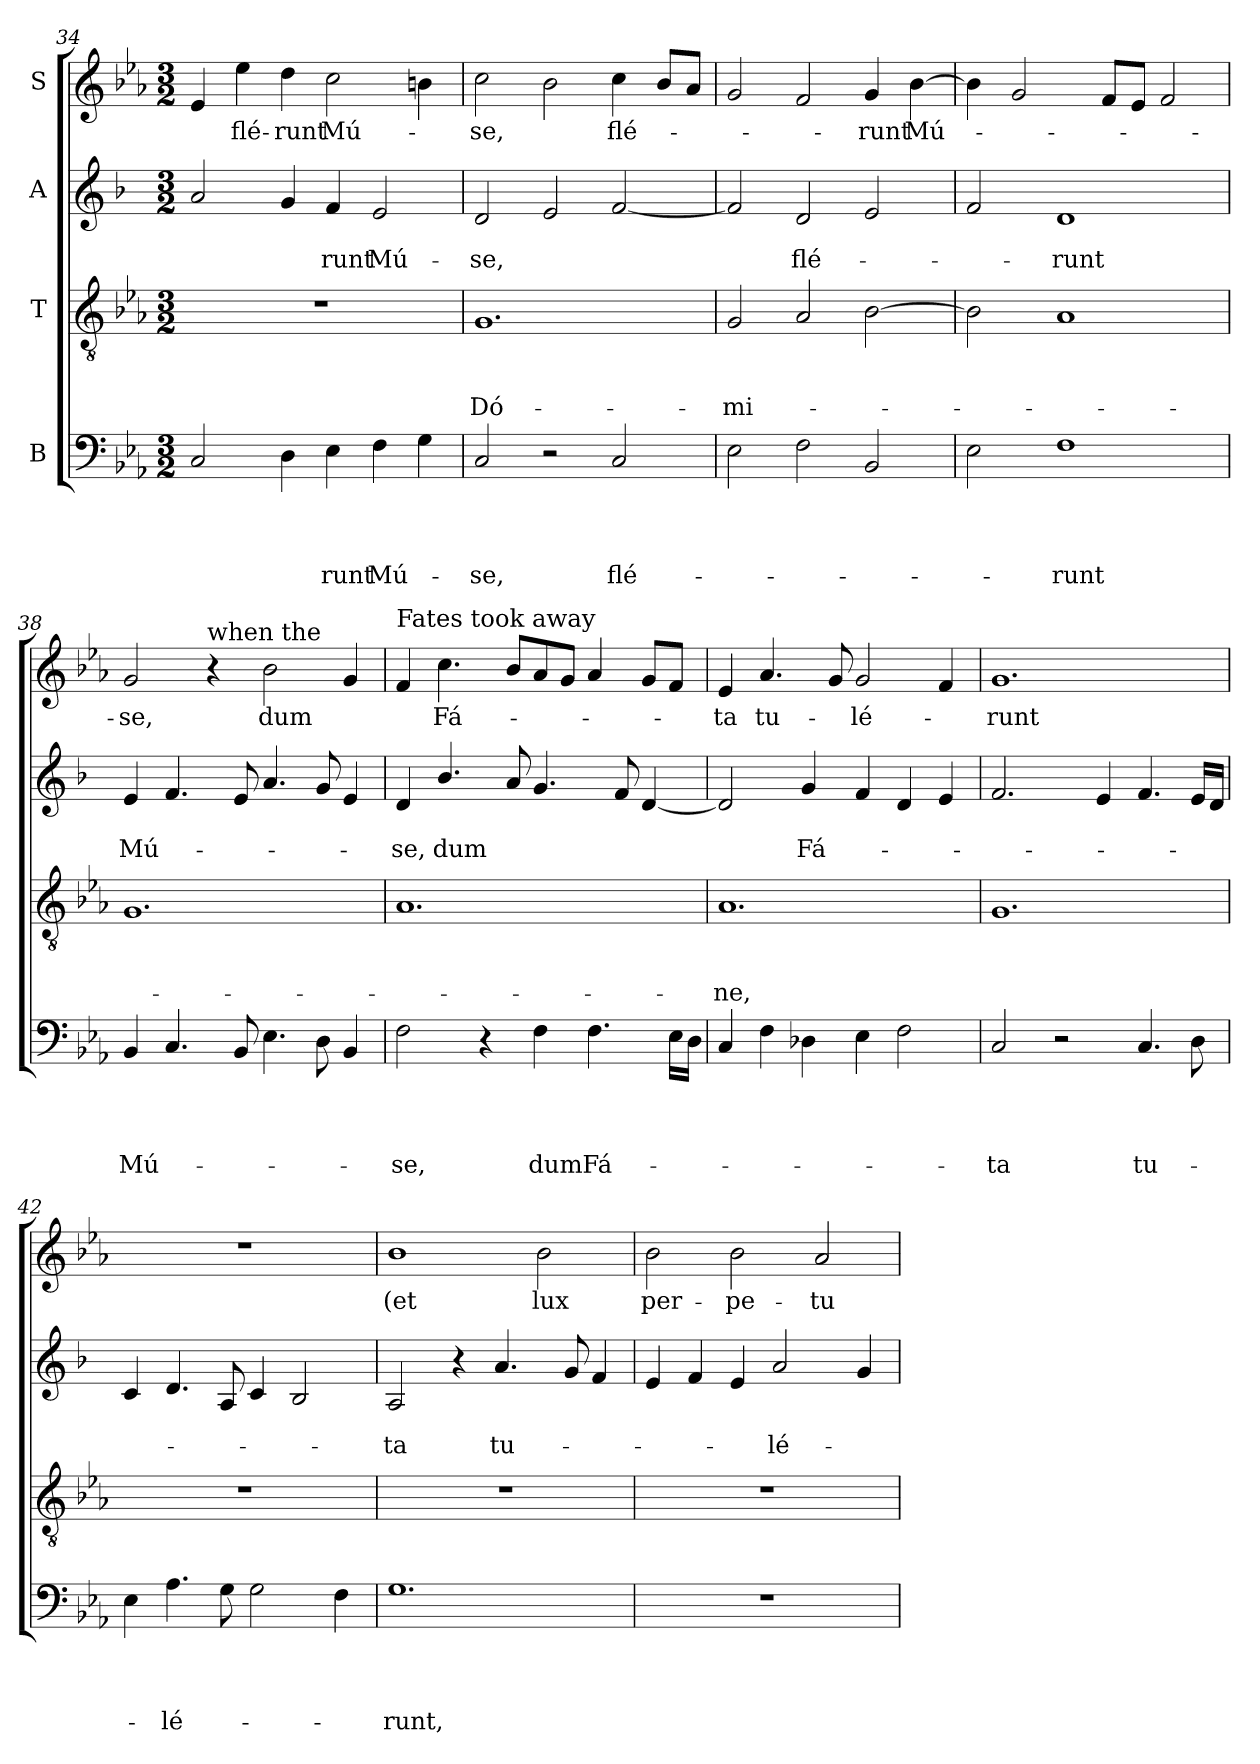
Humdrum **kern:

**kern	**text	**text	**text	**text	**kern	**text	**text	**text	**kern	**text	**text	**kern	**text
*part4	*part4	*part4	*part4	*part4	*part3	*part3	*part3	*part3	*part2	*part2	*part2	*part1	*part1
*staff4	*staff4	*staff4	*staff4	*staff4	*staff3	*staff3	*staff3	*staff3	*staff2	*staff2	*staff2	*staff1	*staff1
*I"B	*	*	*	*	*I"T	*	*	*	*I"A	*	*	*I"S	*
*clefF4	*	*	*	*	*clefGv2	*	*	*	*clefG2	*	*	*clefG2	*
*	*	*	*	*	*	*	*	*	*ITrd1c2	*	*	*	*
*k[b-e-a-]	*	*	*	*	*k[b-e-a-]	*	*	*	*k[b-e-a-]	*	*	*k[b-e-a-]	*
*E-:	*	*	*	*	*E-:	*	*	*	*E-:	*	*	*E-:	*
*M3/2	*	*	*	*	*M3/2	*	*	*	*M3/2	*	*	*M3/2	*
=34	=34	=34	=34	=34	=34	=34	=34	=34	=34	=34	=34	=34	=34
2C/	.	.	.	.	1.r	.	.	.	2g/	.	.	4e-/	.
!	!	!	!	!	!	!	!	!	!	!	!	!	!LO:LY:b
.	.	.	.	.	.	.	.	.	.	.	.	4ee-\	flé-
!	!	!	!	!	!	!	!	!	!	!	!	!	!LO:LY:b
4D\	.	.	.	.	.	.	.	.	4f/	.	.	4dd\	-runt
!	!	!	!	!LO:LY:b	!	!	!	!	!	!	!LO:LY:b	!	!LO:LY:b
4E-\	.	.	.	-runt	.	.	.	.	4e-/	.	-runt	2cc\	Mú-
!	!	!	!	!LO:LY:b	!	!	!	!	!	!	!LO:LY:b	!	!
4F\	.	.	.	Mú-	.	.	.	.	2d/	.	Mú-	.	.
4G\	.	.	.	.	.	.	.	.	.	.	.	4b\	.
=35	=35	=35	=35	=35	=35	=35	=35	=35	=35	=35	=35	=35	=35
!	!	!	!	!LO:LY:b	!	!	!	!LO:LY:b	!	!	!LO:LY:b	!	!LO:LY:b
2C/	.	.	.	-se,	1.G	.	.	Dó-	2c/	.	-se,	2cc\	-se,
2r	.	.	.	.	.	.	.	.	2d/	.	.	2b-\	.
!	!	!	!	!LO:LY:b	!	!	!	!	!	!	!	!	!LO:LY:b
2C/	.	.	.	flé-	.	.	.	.	[2e-/	.	.	4cc\	flé-
.	.	.	.	.	.	.	.	.	.	.	.	8b-/L	.
.	.	.	.	.	.	.	.	.	.	.	.	8a-/J	.
=36	=36	=36	=36	=36	=36	=36	=36	=36	=36	=36	=36	=36	=36
!	!	!	!	!	!	!	!	!LO:LY:b	!	!	!	!	!
2E-\	.	.	.	.	2G/	.	.	-mi-	2e-/]	.	.	2g/	.
!	!	!	!	!	!	!	!	!	!	!	!LO:LY:b	!	!
2F\	.	.	.	.	2A-/	.	.	.	2c/	.	flé-	2f/	.
!	!	!	!	!	!	!	!	!	!	!	!	!	!LO:LY:b
2BB-/	.	.	.	.	[2B-\	.	.	.	2d/	.	.	4g/	-runt
!	!	!	!	!	!	!	!	!	!	!	!	!	!LO:LY:b
.	.	.	.	.	.	.	.	.	.	.	.	[4b-\	Mú-
!!LO:LB:g=z
=37	=37	=37	=37	=37	=37	=37	=37	=37	=37	=37	=37	=37	=37
2E-\	.	.	.	.	2B-\]	.	.	.	2e-/	.	.	4b-\]	.
.	.	.	.	.	.	.	.	.	.	.	.	2g/	.
!	!	!	!	!LO:LY:b	!	!	!	!	!	!	!LO:LY:b	!	!
1F	.	.	.	-runt	1A-	.	.	.	1c	.	-runt	.	.
.	.	.	.	.	.	.	.	.	.	.	.	8f/L	.
.	.	.	.	.	.	.	.	.	.	.	.	8e-/J	.
.	.	.	.	.	.	.	.	.	.	.	.	2f/	.
=38	=38	=38	=38	=38	=38	=38	=38	=38	=38	=38	=38	=38	=38
!	!	!	!	!LO:LY:b	!	!	!	!	!	!	!LO:LY:b	!	!LO:LY:b
4BB-/	.	.	.	Mú-	1.G	.	.	.	4d/	.	Mú-	2g/	-se,
4.C/	.	.	.	.	.	.	.	.	4.e-/	.	.	.	.
!	!	!	!	!	!	!	!	!	!	!	!	!LO:TX:a:t=when the	!
.	.	.	.	.	.	.	.	.	.	.	.	4r	.
8BB-/	.	.	.	.	.	.	.	.	8d/	.	.	.	.
!	!	!	!	!	!	!	!	!	!	!	!	!	!LO:LY:b
4.E-\	.	.	.	.	.	.	.	.	4.g/	.	.	2b-\	dum
8D\	.	.	.	.	.	.	.	.	8f/	.	.	.	.
4BB-/	.	.	.	.	.	.	.	.	4d/	.	.	4g/	.
=39	=39	=39	=39	=39	=39	=39	=39	=39	=39	=39	=39	=39	=39
!	!	!	!	!	!	!	!	!	!	!	!	!LO:TX:a:t=Fates took away	!
!	!	!	!	!LO:LY:b	!	!	!	!	!	!	!LO:LY:b	!	!
2F\	.	.	.	-se,	1.A-	.	.	.	4c/	.	-se,	4f/	.
!	!	!	!	!	!	!	!	!	!	!	!LO:LY:b	!	!LO:LY:b
.	.	.	.	.	.	.	.	.	4.a-/	.	dum	4.cc\	Fá-
4r	.	.	.	.	.	.	.	.	.	.	.	.	.
.	.	.	.	.	.	.	.	.	8g/	.	.	8b-/L	.
!	!	!	!	!LO:LY:b	!	!	!	!	!	!	!	!	!
4F\	.	.	.	dum	.	.	.	.	4.f/	.	.	8a-/	.
.	.	.	.	.	.	.	.	.	.	.	.	8g/J	.
!	!	!	!	!LO:LY:b	!	!	!	!	!	!	!	!	!
4.F\	.	.	.	Fá-	.	.	.	.	.	.	.	4a-/	.
.	.	.	.	.	.	.	.	.	8e-/	.	.	.	.
.	.	.	.	.	.	.	.	.	[4c/	.	.	8g/L	.
16E-\LL	.	.	.	.	.	.	.	.	.	.	.	8f/J	.
16D\JJ	.	.	.	.	.	.	.	.	.	.	.	.	.
=40	=40	=40	=40	=40	=40	=40	=40	=40	=40	=40	=40	=40	=40
!	!	!	!	!	!	!	!	!LO:LY:b	!	!	!	!	!LO:LY:b
4C/	.	.	.	.	1.A-	.	.	-ne,	2c/]	.	.	4e-/	-ta
!	!	!	!	!	!	!	!	!	!	!	!	!	!LO:LY:b
4F\	.	.	.	.	.	.	.	.	.	.	.	4.a-/	tu-
!	!	!	!	!	!	!	!	!	!	!	!LO:LY:b	!	!
4D-\	.	.	.	.	.	.	.	.	4f/	.	Fá-	.	.
.	.	.	.	.	.	.	.	.	.	.	.	8g/	.
!	!	!	!	!	!	!	!	!	!	!	!	!	!LO:LY:b
4E-\	.	.	.	.	.	.	.	.	4e-/	.	.	2g/	-lé-
2F\	.	.	.	.	.	.	.	.	4c/	.	.	.	.
.	.	.	.	.	.	.	.	.	4d/	.	.	4f/	.
!!LO:PB:g=z
=41	=41	=41	=41	=41	=41	=41	=41	=41	=41	=41	=41	=41	=41
!	!	!	!	!LO:LY:b	!	!	!	!	!	!	!	!	!LO:LY:b
2C/	.	.	.	-ta	1.G	.	.	.	2.e-/	.	.	1.g	-runt
2r	.	.	.	.	.	.	.	.	.	.	.	.	.
.	.	.	.	.	.	.	.	.	4d/	.	.	.	.
!	!	!	!	!LO:LY:b	!	!	!	!	!	!	!	!	!
4.C/	.	.	.	tu-	.	.	.	.	4.e-/	.	.	.	.
8D\	.	.	.	.	.	.	.	.	16d/LL	.	.	.	.
.	.	.	.	.	.	.	.	.	16c/JJ	.	.	.	.
=42	=42	=42	=42	=42	=42	=42	=42	=42	=42	=42	=42	=42	=42
4E-\	.	.	.	.	1.r	.	.	.	4B-/	.	.	1.r	.
!	!	!	!	!LO:LY:b	!	!	!	!	!	!	!	!	!
4.A-\	.	.	.	-lé-	.	.	.	.	4.c/	.	.	.	.
8G\	.	.	.	.	.	.	.	.	8G/	.	.	.	.
2G\	.	.	.	.	.	.	.	.	4B-/	.	.	.	.
.	.	.	.	.	.	.	.	.	2A-/	.	.	.	.
4F\	.	.	.	.	.	.	.	.	.	.	.	.	.
=43	=43	=43	=43	=43	=43	=43	=43	=43	=43	=43	=43	=43	=43
!	!	!	!	!LO:LY:b	!	!	!	!	!	!	!LO:LY:b	!	!LO:LY:b
1.G	.	.	.	-runt,	1.r	.	.	.	2G/	.	-ta	1b-	(et
.	.	.	.	.	.	.	.	.	4r	.	.	.	.
!	!	!	!	!	!	!	!	!	!	!	!LO:LY:b	!	!
.	.	.	.	.	.	.	.	.	4.g/	.	tu-	.	.
!	!	!	!	!	!	!	!	!	!	!	!	!	!LO:LY:b
.	.	.	.	.	.	.	.	.	.	.	.	2b-\	lux
.	.	.	.	.	.	.	.	.	8f/	.	.	.	.
.	.	.	.	.	.	.	.	.	4e-/	.	.	.	.
=44	=44	=44	=44	=44	=44	=44	=44	=44	=44	=44	=44	=44	=44
!	!	!	!	!	!	!	!	!	!	!	!	!	!LO:LY:b
1.r	.	.	.	.	1.r	.	.	.	4d/	.	.	2b-\	per-
.	.	.	.	.	.	.	.	.	4e-/	.	.	.	.
!	!	!	!	!	!	!	!	!	!	!	!	!	!LO:LY:b
.	.	.	.	.	.	.	.	.	4d/	.	.	2b-\	-pe-
!	!	!	!	!	!	!	!	!	!	!	!LO:LY:b	!	!
.	.	.	.	.	.	.	.	.	2g/	.	-lé-	.	.
!	!	!	!	!	!	!	!	!	!	!	!	!	!LO:LY:b
.	.	.	.	.	.	.	.	.	.	.	.	2a-/	-tu-
.	.	.	.	.	.	.	.	.	4f/	.	.	.	.
=	=	=	=	=	=	=	=	=	=	=	=	=	=
*-	*-	*-	*-	*-	*-	*-	*-	*-	*-	*-	*-	*-	*-
